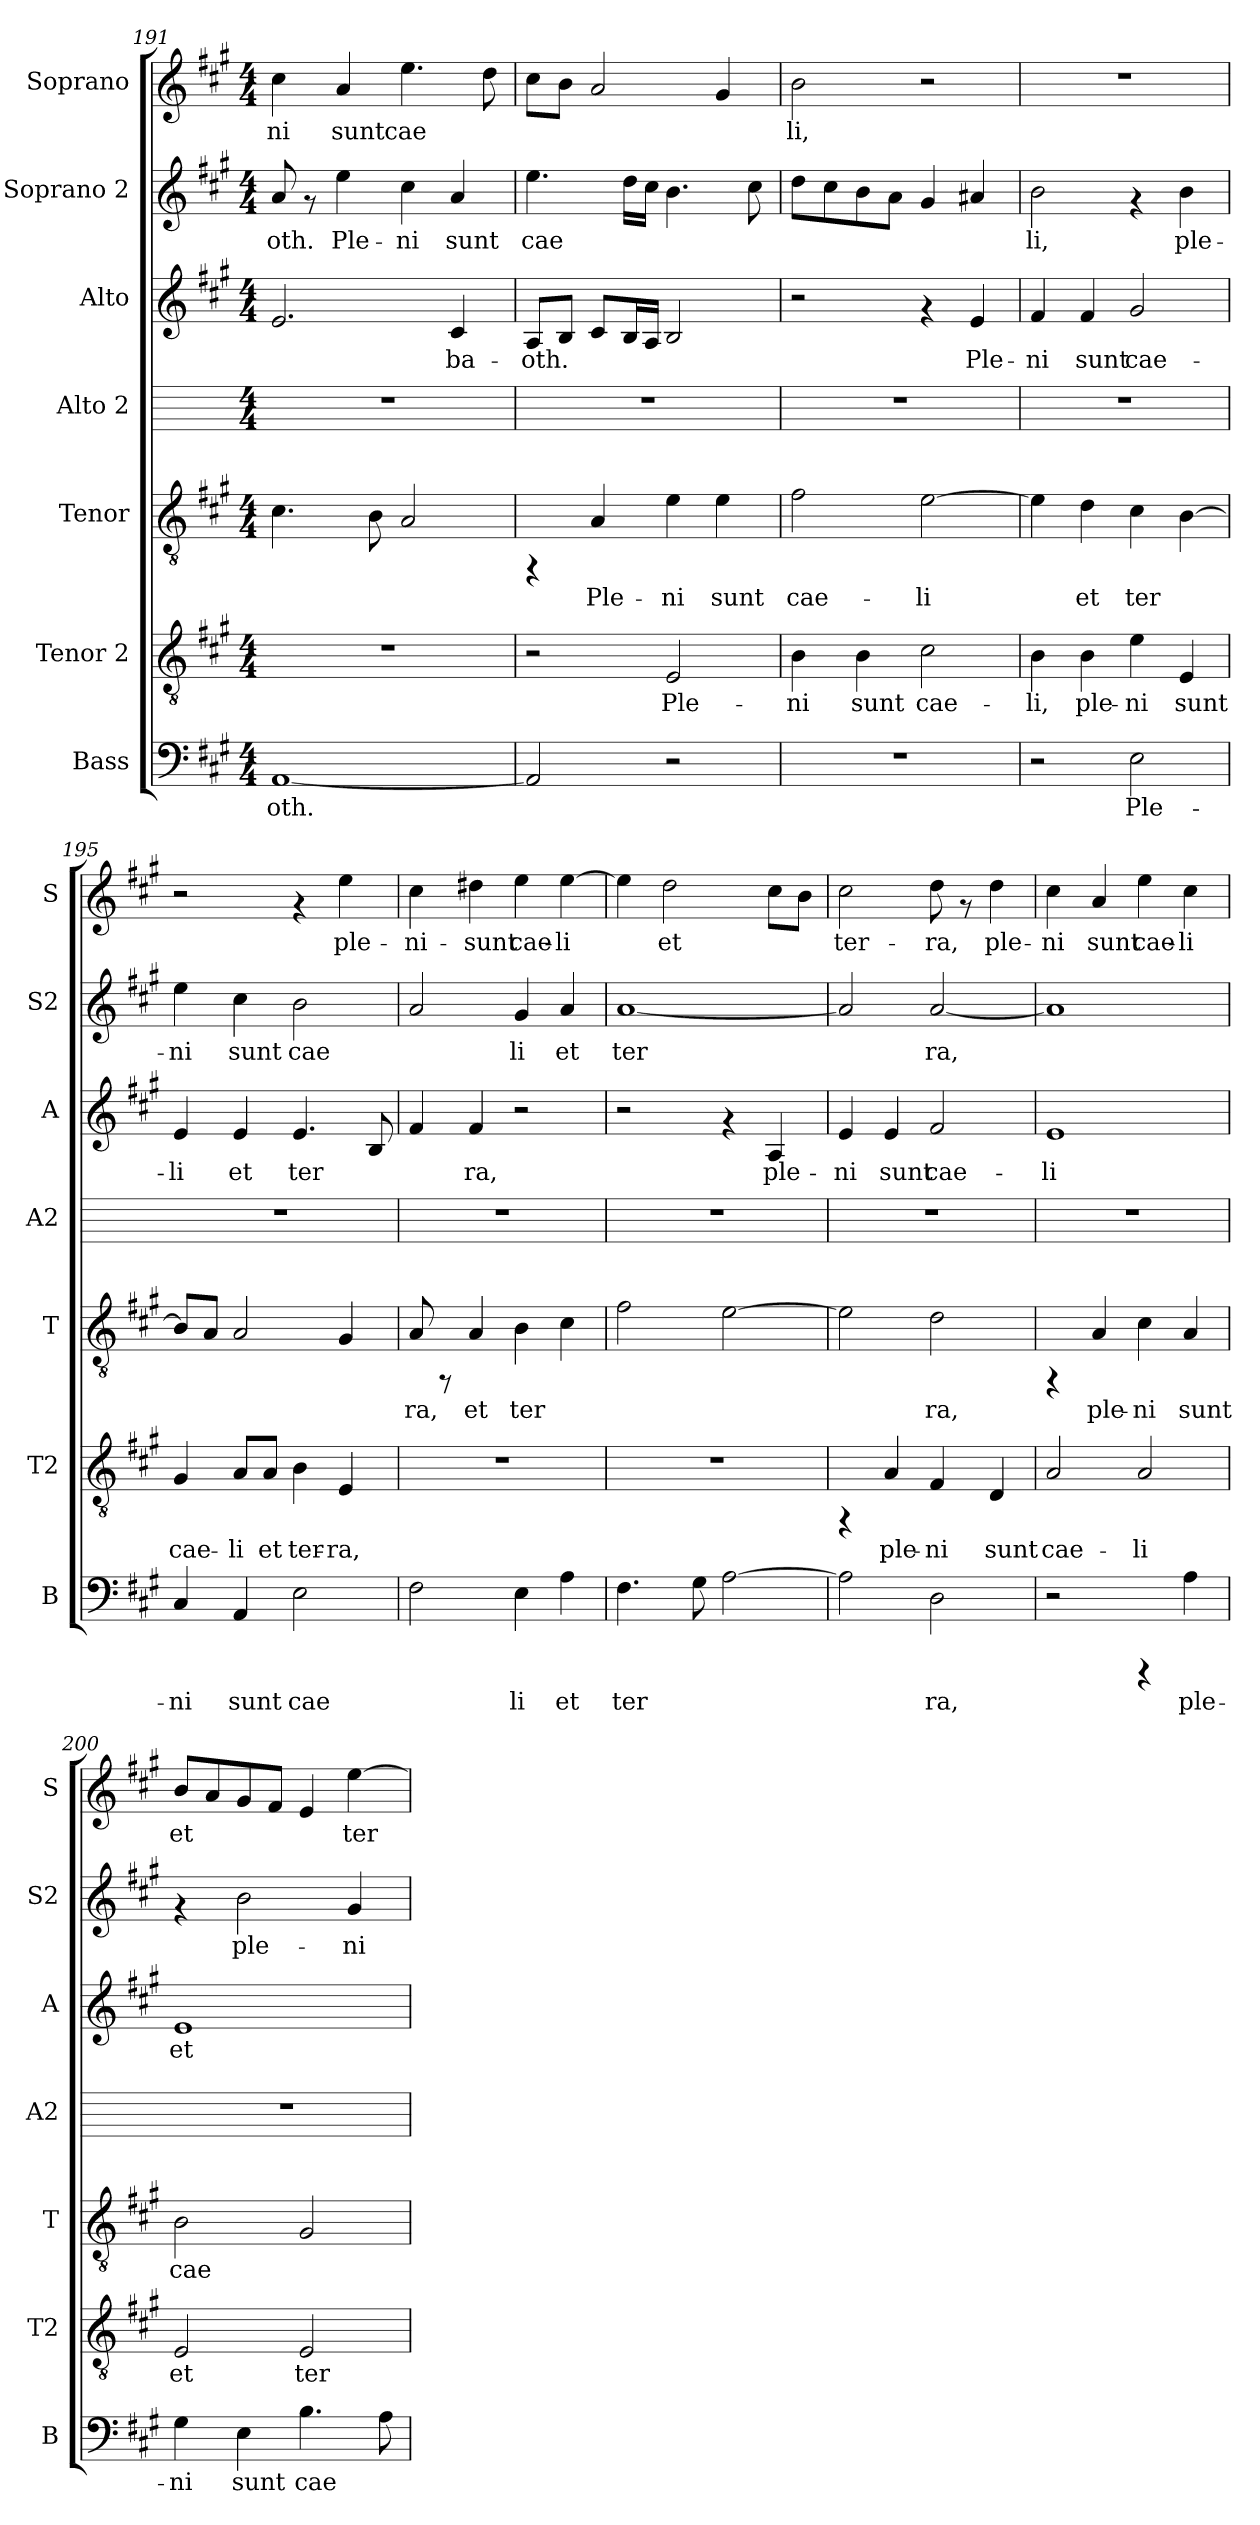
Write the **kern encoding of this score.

**kern	**text	**kern	**text	**kern	**text	**kern	**kern	**text	**kern	**text	**kern	**text
*part7	*part7	*part6	*part6	*part5	*part5	*part4	*part3	*part3	*part2	*part2	*part1	*part1
*staff7	*staff7	*staff6	*staff6	*staff5	*staff5	*staff4	*staff3	*staff3	*staff2	*staff2	*staff1	*staff1
*I"Bass	*	*I"Tenor 2	*	*I"Tenor	*	*I"Alto 2	*I"Alto	*	*I"Soprano 2	*	*I"Soprano	*
*I'B	*	*I'T2	*	*I'T	*	*I'A2	*I'A	*	*I'S2	*	*I'S	*
*clefF4	*	*clefGv2	*	*clefGv2	*	*	*clefG2	*	*clefG2	*	*clefG2	*
*k[f#c#g#]	*	*k[f#c#g#]	*	*k[f#c#g#]	*	*k[]	*k[f#c#g#]	*	*k[f#c#g#]	*	*k[f#c#g#]	*
*A:	*	*A:	*	*A:	*	*C:	*A:	*	*A:	*	*A:	*
*M4/4	*	*M4/4	*	*M4/4	*	*M4/4	*M4/4	*	*M4/4	*	*M4/4	*
=191	=191	=191	=191	=191	=191	=191	=191	=191	=191	=191	=191	=191
!	!LO:LY:b:cj	!	!	!	!LO:LY:b:cj	!	!	!LO:LY:b:cj	!	!LO:LY:b:cj	!	!LO:LY:b:cj
[<1AA	-oth.	1r	.	4.c#\	.	1r	2.e/	--	8a/	-oth.	4cc#\	-ni
.	.	.	.	.	.	.	.	.	8rf	.	.	.
!	!	!	!	!	!	!	!	!	!	!LO:LY:b:cj	!	!LO:LY:b:cj
.	.	.	.	.	.	.	.	.	4ee\	Ple-	4a/	sunt
!	!	!	!	!	!LO:LY:b:cj	!	!	!	!	!	!	!
.	.	.	.	8B\	.	.	.	.	.	.	.	.
!	!	!	!	!	!LO:LY:b:cj	!	!	!	!	!LO:LY:b:cj	!	!LO:LY:b:cj
.	.	.	.	2A/	.	.	.	.	4cc#\	-ni	4.ee\	cae-
!	!	!	!	!	!	!	!	!LO:LY:b:cj	!	!LO:LY:b:cj	!	!
.	.	.	.	.	.	.	4c#/	-ba-	4a/	sunt	.	.
!	!	!	!	!	!	!	!	!	!	!	!	!LO:LY:b:cj
.	.	.	.	.	.	.	.	.	.	.	8dd\	--
=192	=192	=192	=192	=192	=192	=192	=192	=192	=192	=192	=192	=192
!	!LO:LY:b:cj	!	!	!	!	!	!	!LO:LY:b:cj	!	!LO:LY:b:cj	!	!LO:LY:b:cj
2AA/]	.	2r	.	4rFF	.	1r	8A/L	-oth.	4.ee\	cae-	8cc#\L	--
!	!	!	!	!	!	!	!	!LO:LY:b:cj	!	!	!	!LO:LY:b:cj
.	.	.	.	.	.	.	8B/J	.	.	.	8b\J	--
!	!	!	!	!	!LO:LY:b:cj	!	!	!LO:LY:b:cj	!	!	!	!LO:LY:b:cj
.	.	.	.	4A/	Ple-	.	8c#/L	.	.	.	2a/	--
!	!	!	!	!	!	!	!	!LO:LY:b:cj	!	!LO:LY:b:cj	!	!
.	.	.	.	.	.	.	16B/	.	16dd\L	--	.	.
!	!	!	!	!	!	!	!	!LO:LY:b:cj	!	!LO:LY:b:cj	!	!
.	.	.	.	.	.	.	16A/J	.	16cc#\J	--	.	.
!	!	!	!LO:LY:b:cj	!	!LO:LY:b:cj	!	!	!LO:LY:b:cj	!	!LO:LY:b:cj	!	!
2r	.	2E/	Ple-	4e\	-ni	.	2B/	.	4.b\	--	.	.
!	!	!	!	!	!LO:LY:b:cj	!	!	!	!	!	!	!LO:LY:b:cj
.	.	.	.	4e\	sunt	.	.	.	.	.	4g#/	--
!	!	!	!	!	!	!	!	!	!	!LO:LY:b:cj	!	!
.	.	.	.	.	.	.	.	.	8cc#\	--	.	.
!!LO:LB:g=z
=193	=193	=193	=193	=193	=193	=193	=193	=193	=193	=193	=193	=193
!	!	!	!LO:LY:b:cj	!	!LO:LY:b:cj	!	!	!	!	!LO:LY:b:cj	!	!LO:LY:b:cj
1r	.	4B\	-ni	2f#\	cae-	1r	2r	.	8dd\L	--	2b\	-li,
!	!	!	!	!	!	!	!	!	!	!LO:LY:b:cj	!	!
.	.	.	.	.	.	.	.	.	8cc#\	--	.	.
!	!	!	!LO:LY:b:cj	!	!	!	!	!	!	!LO:LY:b:cj	!	!
.	.	4B\	sunt	.	.	.	.	.	8b\	--	.	.
!	!	!	!	!	!	!	!	!	!	!LO:LY:b:cj	!	!
.	.	.	.	.	.	.	.	.	8a\J	--	.	.
!	!	!	!LO:LY:b:cj	!	!LO:LY:b:cj	!	!	!	!	!LO:LY:b:cj	!	!
.	.	2c#\	cae-	[>2e\	-li	.	4rf	.	4g#/	--	2r	.
!	!	!	!	!	!	!	!	!LO:LY:b:cj	!	!LO:LY:b:cj	!	!
.	.	.	.	.	.	.	4e/	Ple-	4a#X/	--	.	.
=194	=194	=194	=194	=194	=194	=194	=194	=194	=194	=194	=194	=194
!	!	!	!LO:LY:b:cj	!	!LO:LY:b:cj	!	!	!LO:LY:b:cj	!	!LO:LY:b:cj	!	!
2r	.	4B\	-li,	4e\]	.	1r	4f#/	-ni	2b\	-li,	1r	.
!	!	!	!LO:LY:b:cj	!	!LO:LY:b:cj	!	!	!LO:LY:b:cj	!	!	!	!
.	.	4B\	ple-	4d\	et	.	4f#/	sunt	.	.	.	.
!	!LO:LY:b:cj	!	!LO:LY:b:cj	!	!LO:LY:b:cj	!	!	!LO:LY:b:cj	!	!	!	!
2E\	Ple-	4e\	-ni	4c#\	ter-	.	2g#/	cae-	4rf	.	.	.
!	!	!	!LO:LY:b:cj	!	!LO:LY:b:cj	!	!	!	!	!LO:LY:b:cj	!	!
.	.	4E/	sunt	[>4B\	--	.	.	.	4b\	ple-	.	.
=195	=195	=195	=195	=195	=195	=195	=195	=195	=195	=195	=195	=195
!	!LO:LY:b:cj	!	!LO:LY:b:cj	!	!LO:LY:b:cj	!	!	!LO:LY:b:cj	!	!LO:LY:b:cj	!	!
4C#/	-ni	4G#/	cae-	8B/L]	--	1r	4e/	-li	4ee\	-ni	2r	.
!	!	!	!	!	!LO:LY:b:cj	!	!	!	!	!	!	!
.	.	.	.	8A/J	--	.	.	.	.	.	.	.
!	!LO:LY:b:cj	!	!LO:LY:b:cj	!	!LO:LY:b:cj	!	!	!LO:LY:b:cj	!	!LO:LY:b:cj	!	!
4AA/	sunt	8A/L	-li	2A/	--	.	4e/	et	4cc#\	sunt	.	.
!	!	!	!LO:LY:b:cj	!	!	!	!	!	!	!	!	!
.	.	8A/J	et	.	.	.	.	.	.	.	.	.
!	!LO:LY:b:cj	!	!LO:LY:b:cj	!	!	!	!	!LO:LY:b:cj	!	!LO:LY:b:cj	!	!
2E\	cae-	4B\	ter-	.	.	.	4.e/	ter-	2b\	cae-	4rf	.
!	!	!	!LO:LY:b:cj	!	!LO:LY:b:cj	!	!	!	!	!	!	!LO:LY:b:cj
.	.	4E/	-ra,	4G#/	--	.	.	.	.	.	4ee\	ple-
!	!	!	!	!	!	!	!	!LO:LY:b:cj	!	!	!	!
.	.	.	.	.	.	.	8B/	--	.	.	.	.
=196	=196	=196	=196	=196	=196	=196	=196	=196	=196	=196	=196	=196
!	!LO:LY:b:cj	!	!	!	!LO:LY:b:cj	!	!	!LO:LY:b:cj	!	!LO:LY:b:cj	!	!LO:LY:b:cj
2F#\	--	1r	.	8A/	-ra,	1r	4f#/	--	2a/	--	4cc#\	-ni-
.	.	.	.	8rFF	.	.	.	.	.	.	.	.
!	!	!	!	!	!LO:LY:b:cj	!	!	!LO:LY:b:cj	!	!	!	!LO:LY:b:cj
.	.	.	.	4A/	et	.	4f#/	-ra,	.	.	4dd#X\	-sunt
!	!LO:LY:b:cj	!	!	!	!LO:LY:b:cj	!	!	!	!	!LO:LY:b:cj	!	!LO:LY:b:cj
4E\	-li	.	.	4B\	ter-	.	2r	.	4g#/	-li	4ee\	cae-
!	!LO:LY:b:cj	!	!	!	!LO:LY:b:cj	!	!	!	!	!LO:LY:b:cj	!	!LO:LY:b:cj
4A\	et	.	.	4c#\	--	.	.	.	4a/	et	[>4ee\	-li
=197	=197	=197	=197	=197	=197	=197	=197	=197	=197	=197	=197	=197
!	!LO:LY:b:cj	!	!	!	!LO:LY:b:cj	!	!	!	!	!LO:LY:b:cj	!	!LO:LY:b:cj
4.F#\	ter-	1r	.	2f#\	--	1r	2r	.	[<1a	ter-	4ee\]	.
!	!	!	!	!	!	!	!	!	!	!	!	!LO:LY:b:cj
.	.	.	.	.	.	.	.	.	.	.	2dd\	et
!	!LO:LY:b:cj	!	!	!	!	!	!	!	!	!	!	!
8G#\	--	.	.	.	.	.	.	.	.	.	.	.
!	!LO:LY:b:cj	!	!	!	!LO:LY:b:cj	!	!	!	!	!	!	!
[>2A\	--	.	.	[>2e\	--	.	4rf	.	.	.	.	.
!	!	!	!	!	!	!	!	!LO:LY:b:cj	!	!	!	!LO:LY:b:cj
.	.	.	.	.	.	.	4A/	ple-	.	.	8cc#\L	.
!	!	!	!	!	!	!	!	!	!	!	!	!LO:LY:b:cj
.	.	.	.	.	.	.	.	.	.	.	8b\J	.
=198	=198	=198	=198	=198	=198	=198	=198	=198	=198	=198	=198	=198
!	!LO:LY:b:cj	!	!	!	!LO:LY:b:cj	!	!	!LO:LY:b:cj	!	!LO:LY:b:cj	!	!LO:LY:b:cj
2A\]	--	4rFF	.	2e\]	--	1r	4e/	-ni	2a/]	--	2cc#\	ter-
!	!	!	!LO:LY:b:cj	!	!	!	!	!LO:LY:b:cj	!	!	!	!
.	.	4A/	ple-	.	.	.	4e/	sunt	.	.	.	.
!	!LO:LY:b:cj	!	!LO:LY:b:cj	!	!LO:LY:b:cj	!	!	!LO:LY:b:cj	!	!LO:LY:b:cj	!	!LO:LY:b:cj
2D\	-ra,	4F#/	-ni	2d\	-ra,	.	2f#/	cae-	[<2a/	-ra,	8dd\	-ra,
.	.	.	.	.	.	.	.	.	.	.	8rf	.
!	!	!	!LO:LY:b:cj	!	!	!	!	!	!	!	!	!LO:LY:b:cj
.	.	4D/	sunt	.	.	.	.	.	.	.	4dd\	ple-
=199	=199	=199	=199	=199	=199	=199	=199	=199	=199	=199	=199	=199
!	!	!	!LO:LY:b:cj	!	!	!	!	!LO:LY:b:cj	!	!LO:LY:b:cj	!	!LO:LY:b:cj
2r	.	2A/	cae-	4rFF	.	1r	1e	-li	1a]	.	4cc#\	-ni
!	!	!	!	!	!LO:LY:b:cj	!	!	!	!	!	!	!LO:LY:b:cj
.	.	.	.	4A/	ple-	.	.	.	.	.	4a/	sunt
!	!	!	!LO:LY:b:cj	!	!LO:LY:b:cj	!	!	!	!	!	!	!LO:LY:b:cj
4rCCC	.	2A/	-li	4c#\	-ni	.	.	.	.	.	4ee\	cae-
!	!LO:LY:b:cj	!	!	!	!LO:LY:b:cj	!	!	!	!	!	!	!LO:LY:b:cj
4A\	ple-	.	.	4A/	sunt	.	.	.	.	.	4cc#\	-li
!!LO:PB:g=z
=200	=200	=200	=200	=200	=200	=200	=200	=200	=200	=200	=200	=200
!	!LO:LY:b:cj	!	!LO:LY:b:cj	!	!LO:LY:b:cj	!	!	!LO:LY:b:cj	!	!	!	!LO:LY:b:cj
4G#\	-ni	2E/	et	2B\	cae-	1r	1e	et	4rf	.	8b/L	et
!	!	!	!	!	!	!	!	!	!	!	!	!LO:LY:b:cj
.	.	.	.	.	.	.	.	.	.	.	8a/	.
!	!LO:LY:b:cj	!	!	!	!	!	!	!	!	!LO:LY:b:cj	!	!LO:LY:b:cj
4E\	sunt	.	.	.	.	.	.	.	2b\	ple-	8g#/	.
!	!	!	!	!	!	!	!	!	!	!	!	!LO:LY:b:cj
.	.	.	.	.	.	.	.	.	.	.	8f#/J	.
!	!LO:LY:b:cj	!	!LO:LY:b:cj	!	!LO:LY:b:cj	!	!	!	!	!	!	!LO:LY:b:cj
4.B\	cae-	2E/	ter-	2G#/	--	.	.	.	.	.	4e/	.
!	!	!	!	!	!	!	!	!	!	!LO:LY:b:cj	!	!LO:LY:b:cj
.	.	.	.	.	.	.	.	.	4g#/	-ni	[>4ee\	ter-
!	!LO:LY:b:cj	!	!	!	!	!	!	!	!	!	!	!
8A\	--	.	.	.	.	.	.	.	.	.	.	.
=	=	=	=	=	=	=	=	=	=	=	=	=
*-	*-	*-	*-	*-	*-	*-	*-	*-	*-	*-	*-	*-
